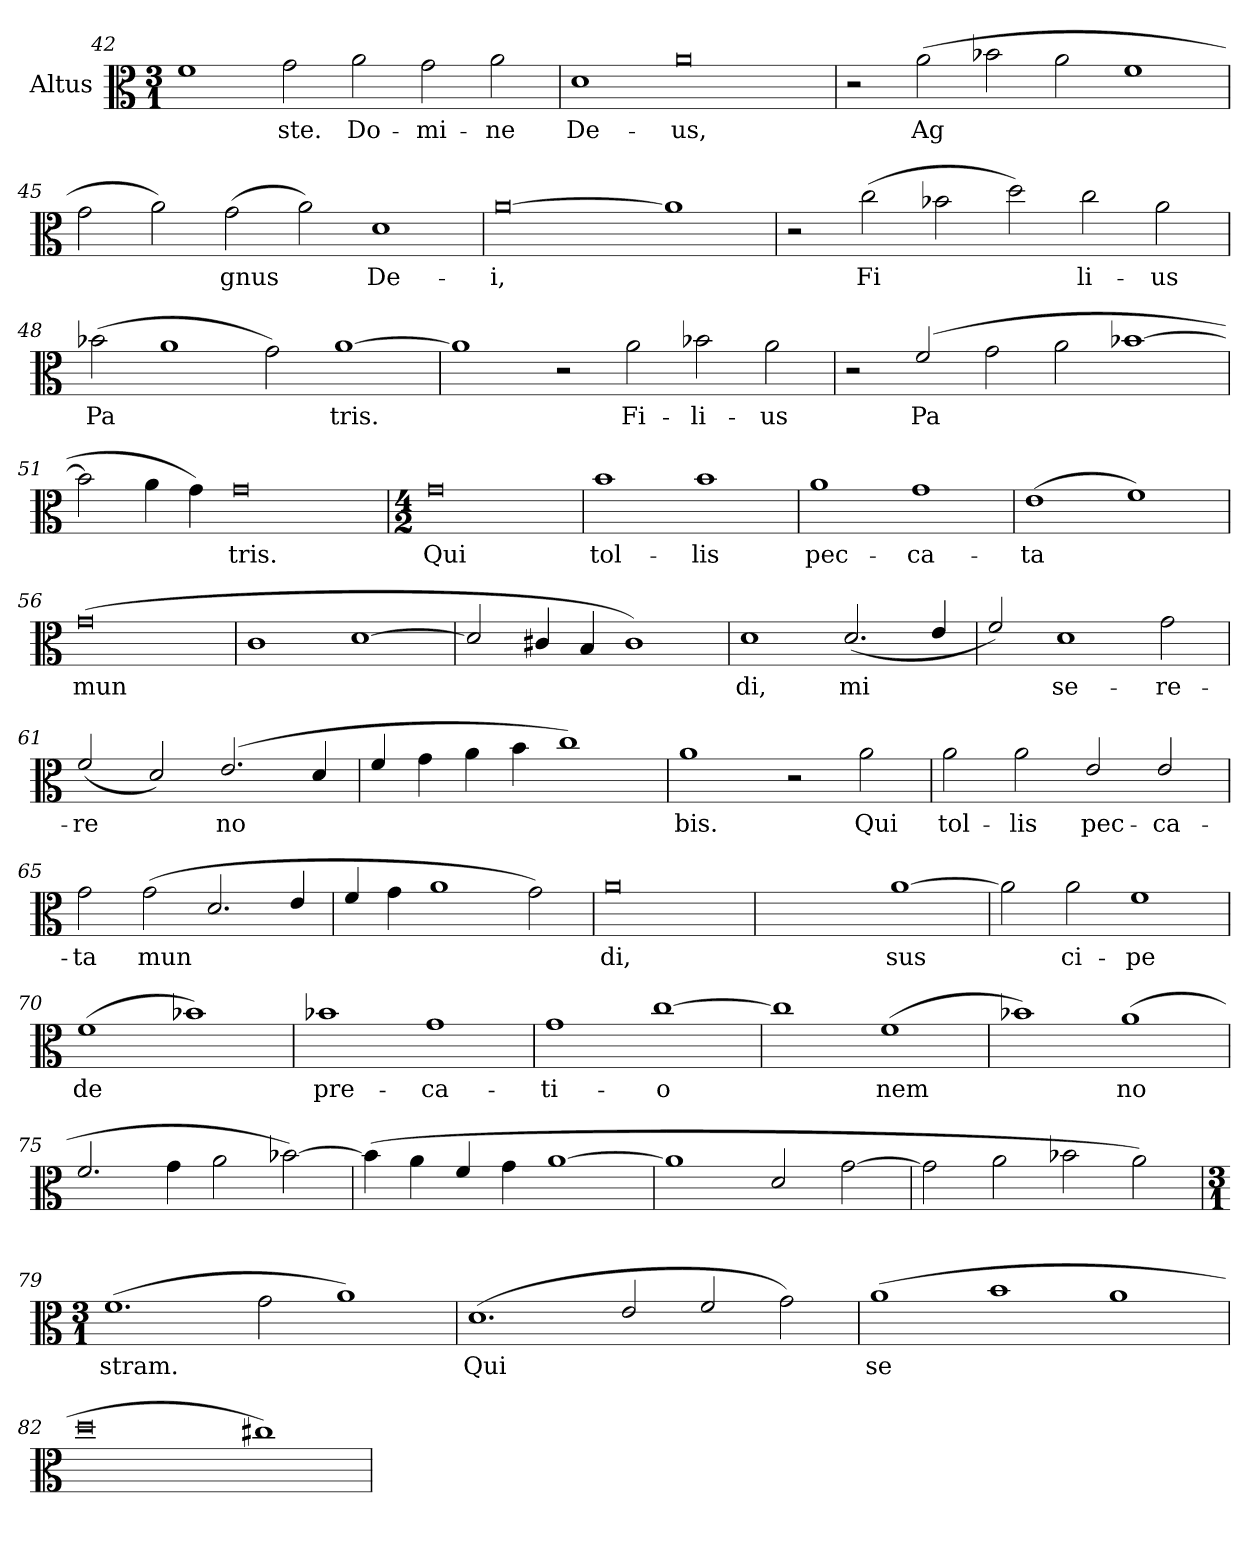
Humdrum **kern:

**kern	**text
*part1	*part1
*staff1	*staff1
*I"Altus	*
*I'A	*
*clefC3	*
*ITrd4c7	*
*k[b-]	*
*M3/1	*
=42	=42
1B-	.
!	!LO:LY:b
2c\	ste.
!	!LO:LY:b
2d\	Do-
!	!LO:LY:b
2c\	mi-
!	!LO:LY:b
2d\	ne
=43	=43
!	!LO:LY:b
1G	De-
!	!LO:LY:b
0d	us,
=44	=44
2r	.
!	!LO:LY:b
(2d\	Ag
2e-X\	.
2d\	.
1B-	.
!!LO:LB:g=z
=45	=45
2c\	.
2d\)	.
!	!LO:LY:b
(2c\	gnus
2d\)	.
!	!LO:LY:b
1G	De-
!!LO:LB:g=z
=46	=46
!	!LO:LY:b
[0d	i,
1d]	.
=47	=47
2r	.
!	!LO:LY:b
(2f\	Fi
2e-X\	.
2g\)	.
!	!LO:LY:b
2f\	li-
!	!LO:LY:b
2d\	us
=48	=48
!	!LO:LY:b
(2e-X\	Pa
1d	.
2c\)	.
!	!LO:LY:b
[1d	tris.
!!LO:LB:g=z
=49	=49
1d]	.
2r	.
!	!LO:LY:b
2d\	Fi-
!	!LO:LY:b
2e-X\	li-
!	!LO:LY:b
2d\	us
=50	=50
2r	.
!	!LO:LY:b
(2B-/	Pa
2c\	.
2d\	.
[1e-X	.
=51	=51
2e-\]	.
4d\	.
4c\)	.
!	!LO:LY:b
0c	tris.
!!LO:LB:g=z
=52	=52
*M4/2	*
!	!LO:LY:b
0c	Qui
=53	=53
!	!LO:LY:b
1e	tol-
!	!LO:LY:b
1e	lis
=54	=54
!	!LO:LY:b
1d	pec-
!	!LO:LY:b
1c	ca-
=55	=55
!	!LO:LY:b
(1A	ta
1B-)	.
=56	=56
!	!LO:LY:b
(0c	mun
=57	=57
1F	.
[1G	.
!!LO:LB:g=z
=58	=58
2G/]	.
4F#X/	.
4E/	.
1F#)	.
=59	=59
!	!LO:LY:b
1G	di,
!	!LO:LY:b
(2.G/	mi
4A/	.
=60	=60
2B-/)	.
!	!LO:LY:b
1G	se-
!	!LO:LY:b
2c\	re-
!!LO:LB:g=z
=61	=61
!	!LO:LY:b
(2B-/	re
2G/)	.
!	!LO:LY:b
(2.A/	no
4G/	.
=62	=62
4B-/	.
4c\	.
4d\	.
4e\	.
1f)	.
=63	=63
!	!LO:LY:b
1d	bis.
2r	.
!	!LO:LY:b
2d\	Qui
=64	=64
!	!LO:LY:b
2d\	tol-
!	!LO:LY:b
2d\	lis
!	!LO:LY:b
2A/	pec-
!	!LO:LY:b
2A/	ca-
=65	=65
!	!LO:LY:b
2c\	ta
!	!LO:LY:b
(2c\	mun
2.G/	.
4A/	.
!!LO:LB:g=z
=66	=66
4B-/	.
4c\	.
1d	.
2c\)	.
=67	=67
!	!LO:LY:b
0d	di,
!!LO:PB:g=z
=68	=68
2ryy	.
2ryy	.
!	!LO:LY:b
[1d	sus
=69	=69
2d\]	.
!	!LO:LY:b
2d\	ci-
!	!LO:LY:b
1B-	pe
=70	=70
!	!LO:LY:b
(1B-	de
1e-X)	.
=71	=71
!	!LO:LY:b
1e-X	pre-
!	!LO:LY:b
1c	ca-
=72	=72
!	!LO:LY:b
1c	ti-
!	!LO:LY:b
[1f	o
=73	=73
1f]	.
!	!LO:LY:b
(1B-	nem
!!LO:LB:g=z
=74	=74
1e-X)	.
!	!LO:LY:b
(1d	no
=75	=75
2.B-/	.
4c\	.
2d\	.
[2e-X\)	.
!!LO:LB:g=z
=76	=76
(4e-\]	.
4d\	.
4B-/	.
4c\	.
[1d	.
=77	=77
1d]	.
2G/	.
[2c\	.
=78	=78
2c\]	.
2d\	.
2e-X\	.
2d\)	.
=79	=79
*M3/1	*
!	!LO:LY:b
(1.B-	stram.
2c\	.
1d)	.
!!LO:LB:g=z
=80	=80
!	!LO:LY:b
(1.G	Qui
2A/	.
2B-/	.
2c\)	.
=81	=81
!	!LO:LY:b
(1d	se
1e	.
1d	.
=82	=82
0g	.
1f#X)	.
=	=
*-	*-
